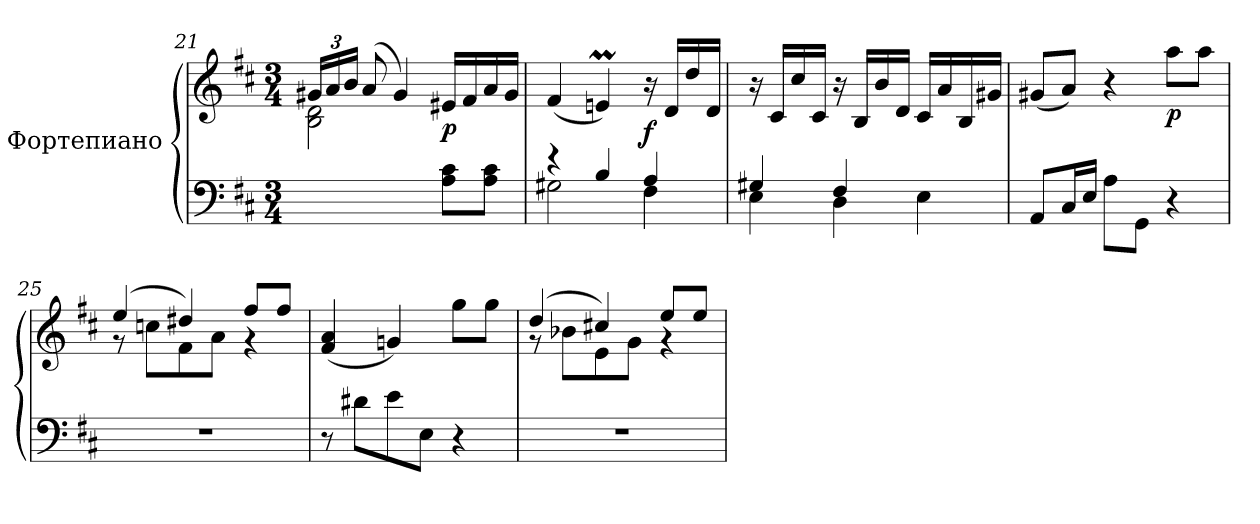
**kern	**kern	**dynam
*part1	*part1	*part1
*staff2	*staff1	*staff1/2
*I"Фортепиано	*	*
*clefF4	*clefG2	*
*k[f#c#]	*k[f#c#]	*
*D:	*D:	*
*M3/4	*M3/4	*
*	*Xbrackettup	*
=21	=21	=21
*	*^	*
2ryy	24g#X/LL	2B\ 2d\	.
.	24a/	.	.
.	24b/JJ	.	.
.	(<8a/	.	.
.	4g#/)	.	.
!	!	!	!LO:DY:b
8A\ 8c#\L	16e#X/LL	4ryy	p
.	16f#/	.	.
8A\ 8c#\J	16a/	.	.
.	16g#/JJ	.	.
*	*v	*v	*
=22	=22	=22
*^	*	*
4re	2G#X\	(<4f#/	.
4B/	.	4enM/)	.
!	!	!	!LO:DY:b
4A/	4F#\	16r	f
.	.	16d/LL	.
.	.	16dd/	.
.	.	16d/JJ	.
!!LO:PB:g=z
=23	=23	=23	=23
4G#X/	4E\	16r	.
.	.	16c#/LL	.
.	.	16cc#/	.
.	.	16c#/JJ	.
4F#/	4D\	16r	.
.	.	16B/LL	.
.	.	16b/	.
.	.	16d/JJ	.
4E\	4ryy	16c#/LL	.
.	.	16a/	.
.	.	16B/	.
.	.	16g#X/JJ	.
*v	*v	*	*
=24	=24	=24
8AA/L	(<8g#X/L	.
16C#/L	8a/J)	.
16E/JJ	.	.
8A\L	4r	.
8GG\J	.	.
!	!	!LO:DY:b
4r	8aa\L	p
.	8aa\J	.
=25	=25	=25
*	*^	*
2.r	(>4ee/	8r	.
.	.	8ccn\L	.
.	4dd#X/)	8f#\	.
.	.	8a\J	.
.	8ff#/L	4r	.
.	8ff#/J	.	.
*	*v	*v	*
=26	=26	=26
8r	(<4f#/ 4a/	.
8d#X\L	.	.
8e\	4gn/)	.
8E\J	.	.
4r	8gg\L	.
.	8gg\J	.
!!LO:LB:g=z
=27	=27	=27
*	*^	*
2.r	(>4dd/	8rg	.
.	.	8b-X\L	.
.	4cc#X/)	8e\	.
.	.	8g\J	.
.	8ee/L	4rg	.
.	8ee/J	.	.
*	*v	*v	*
=	=	=
*-	*-	*-
